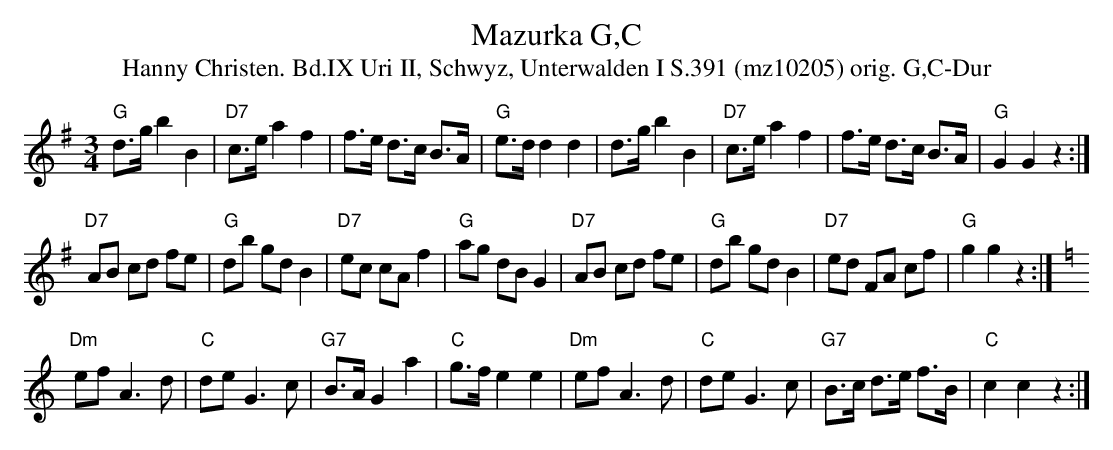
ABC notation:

X:1
T: Mazurka G,C
T:Hanny Christen. Bd.IX Uri II, Schwyz, Unterwalden I S.391 (mz10205) orig. G,C-Dur
M:3/4
L:1/8
K:G
"G"d>g b2 B2 | "D7"c>e a2f2 | f>e d>c B>A | "G"e>d d2d2 | d>g b2B2 | "D7"c>e a2f2 | f>e d>c B>A | "G"G2G2 z2 :|
"D7"AB cd fe | "G"db gd B2 | "D7"ec cA f2 | "G"ag dB G2 | "D7"AB cd fe | "G"db gd B2 | "D7"ed FA cf | "G"g2g2z2 :| [K:C]
"Dm"ef A3d | "C"de G3c | "G7"B>A G2 a2 | "C"g>f e2e2 | "Dm"ef A3d | "C"de G3c | "G7"B>c d>e f>B | "C"c2c2 z2 :|
